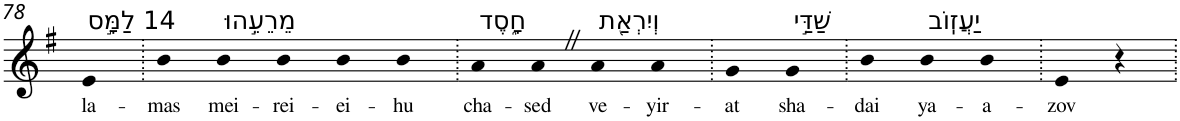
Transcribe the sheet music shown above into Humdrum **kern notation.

**kern	**text
*part1	*part1
*staff1	*staff1
*I"Piano	*
*I'Pno	*
!!LO:PB:g=z
*clefG2	*
*k[f#]	*
*G:	*
=78	=78
!LO:TX:a:t=14 לַמָּ֣ס	!
!	!LO:LY:b
4e	la-
=79.	=79.
!	!LO:LY:b
4b	-mas
!LO:TX:a:t=מֵרֵעֵ֣הוּ	!
!	!LO:LY:b
4b	mei-
!	!LO:LY:b
4b	-rei-
!	!LO:LY:b
4b	-ei-
!	!LO:LY:b
4b	-hu
=80.	=80.
!LO:TX:a:t=חָ֑סֶד	!
!	!LO:LY:b
4a	cha-
!	!LO:LY:b
4aZ	-sed
!LO:TX:a:t=וְיִרְאַ֖ת	!
!	!LO:LY:b
4a	ve-
!	!LO:LY:b
4a	-yir-
=81.	=81.
!	!LO:LY:b
4g	-at
!LO:TX:a:t=שַׁדַּ֣י	!
!	!LO:LY:b
4g	sha-
=82.	=82.
!	!LO:LY:b
4b	-dai
!LO:TX:a:t=יַעֲזֽוֹב	!
!	!LO:LY:b
4b	ya-
!	!LO:LY:b
4b	-a-
=83.	=83.
!	!LO:LY:b
4e	-zov
4r	.
=.	=.
*-	*-
